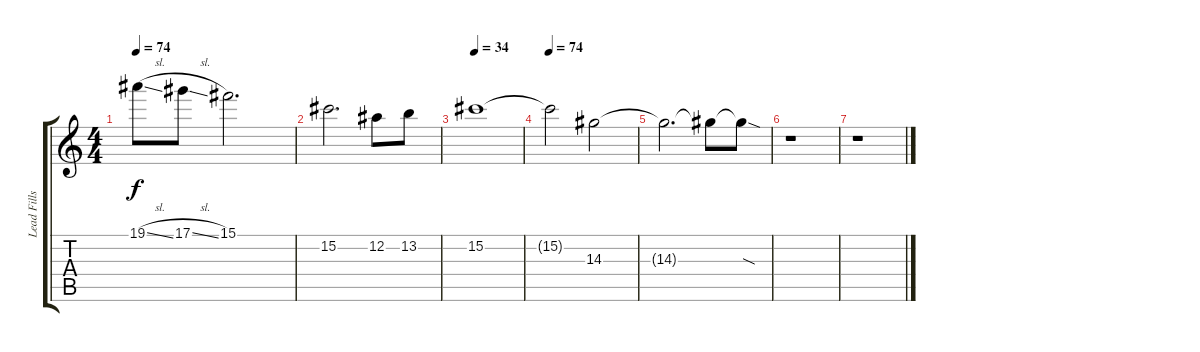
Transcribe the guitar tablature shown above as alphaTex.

\track ("Lead Fills (Overdrive)" "Lead Fills") {instrument overdrivenguitar}
\staff {score tabs}
\tuning (Eb4 Bb3 Gb3 Db3 Ab2 Eb2) {hide}
\ts (4 4)
\tempo 74
\clef g2
\ks c
19.1{sl}.8{dy f volume 6} 17.1{sl}.8 15.1.2{d} |
15.2.2{d} 12.2.8 13.2.8 |
\tempo 34
15.2.1{volume 4} |
\tempo 74
15.2{t}.2 14.3.2{volume 3} |
14.3{t}.2{d} 14.3{t}.8 14.3{sod t}.8 |
r.1 |
r.1
